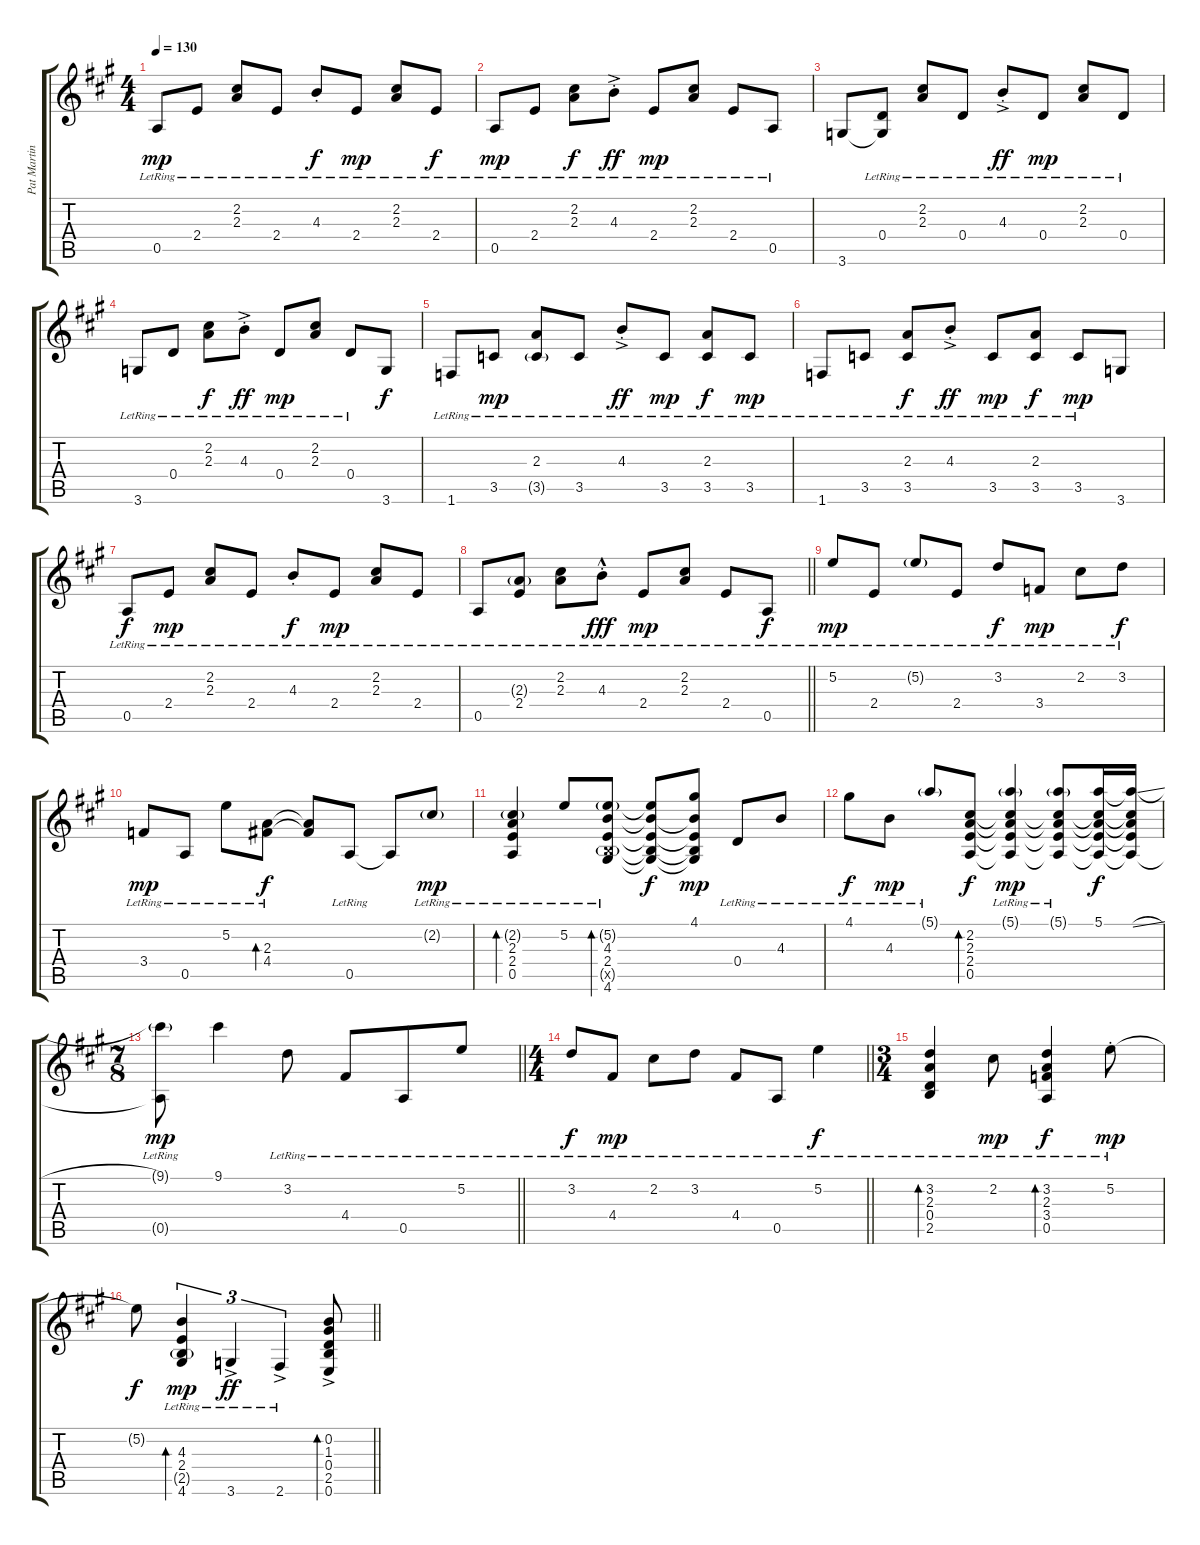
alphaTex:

\track ("Pat Martino-PM's ne 4" "Pat Martin") {instrument electricguitarjazz}
\staff {score tabs}
\tuning (E4 B3 G3 D3 A2 E2) {hide}
\ts (4 4)
\tempo 130
\clef g2
\ks a
0.5{lr}.8{dy mp instrument electricguitarjazz} 2.4{lr}.8 (2.2{lr} 2.3{lr}).8 2.4{lr}.8 4.3{st lr}.8{dy f} 2.4{lr}.8{dy mp} (2.2{lr} 2.3{lr}).8 2.4{lr}.8{dy f} |
0.5{lr}.8{dy mp} 2.4{lr}.8 (2.2{lr} 2.3{lr}).8{dy f} 4.3{ac st lr}.8{dy ff} 2.4{lr}.8{dy mp} (2.2{lr} 2.3{lr}).8 2.4{lr}.8 0.5{lr}.8 |
3.6.8 (0.4{lr} 3.6{t}).8 (2.2{lr} 2.3{lr}).8 0.4{lr}.8 4.3{ac st lr}.8{dy ff} 0.4{lr}.8{dy mp} (2.2{lr} 2.3{lr}).8 0.4{lr}.8 |
3.6{lr}.8 0.4{lr}.8 (2.2{lr} 2.3{lr}).8{dy f} 4.3{ac st lr}.8{dy ff} 0.4{lr}.8{dy mp} (2.2{lr} 2.3{lr}).8 0.4{lr}.8 3.6.8{dy f} |
1.6{lr}.8 3.5{lr}.8{dy mp} (2.3{lr} 3.5{g lr}).8 3.5{lr}.8 4.3{ac st lr}.8{dy ff} 3.5{lr}.8{dy mp} (2.3{lr} 3.5{lr}).8{dy f} 3.5{lr}.8{dy mp} |
1.6{lr}.8 3.5{lr}.8 (2.3{lr} 3.5{lr}).8{dy f} 4.3{ac st lr}.8{dy ff} 3.5{lr}.8{dy mp} (2.3{lr} 3.5{lr}).8{dy f} 3.5{lr}.8{dy mp} 3.6.8 |
0.5{lr}.8{dy f} 2.4{lr}.8{dy mp} (2.2{lr} 2.3{lr}).8 2.4{lr}.8 4.3{st lr}.8{dy f} 2.4{lr}.8{dy mp} (2.2{lr} 2.3{lr}).8 2.4{lr}.8 |
\barLineRight lightlight
0.5{lr}.8 (2.3{g lr} 2.4{lr}).8 (2.2{lr} 2.3{lr}).8 4.3{hac st lr}.8{dy fff} 2.4{lr}.8{dy mp} (2.2{lr} 2.3{lr}).8 2.4{lr}.8 0.5{lr}.8{dy f} |
5.2{lr}.8{dy mp} 2.4{lr}.8 5.2{g lr}.8 2.4{lr}.8 3.2{lr}.8{dy f} 3.4{lr}.8{dy mp} 2.2{lr}.8 3.2{lr}.8{dy f} |
3.4{lr}.8{dy mp} 0.5{lr}.8 5.2{lr}.8 (2.3{lr} 4.4{lr}).8{bd 30 dy f} (2.3{t} 4.4{t}).8 0.5{lr}.8 0.5{t}.8 2.2{g lr}.8{dy mp} |
(2.2{g lr} 2.3{lr} 2.4{lr} 0.5{lr}).4{bd 30} 5.2{lr}.8 (5.2{g lr} 4.3{lr} 2.4{lr} 2.5{g x} 4.6{lr}).8{bd 30} (5.2{t} 4.3{t} 2.4{t} 2.5{t} 4.6{t}).8{dy f} (4.1 4.3{t} 2.4{t} 2.5{t} 4.6{t}).8{dy mp} 0.4{lr}.8 4.3{lr}.8 |
4.1{lr}.8{dy f} 4.3{lr}.8{dy mp} 5.1{g lr}.8 (2.2 2.3 2.4 0.5).8{bd 30 dy f} (5.1{g lr} 2.2{t} 2.3{t} 2.4{t} 0.5{t}).4{dy mp} (5.1{g lr} 2.2{t} 2.3{t} 2.4{t} 0.5{t}).8 (5.1 2.2{t} 2.3{t} 2.4{t} 0.5{t}).16{dy f} (5.1{sl t} 2.2{t} 2.3{t} 2.4{t} 0.5{t}).16 |
\ts (7 8)
\barLineRight lightlight
(9.1{g lr} 0.5{t}).8{dy mp} 9.1.4 3.2{lr}.8 4.4{lr}.8 0.5{lr}.8 5.2{lr}.8 |
\ts (4 4)
\barLineRight lightlight
3.2{lr}.8{dy f} 4.4{lr}.8{dy mp} 2.2{lr}.8 3.2{lr}.8 4.4{lr}.8 0.5{lr}.8 5.2{lr}.4{dy f} |
\ts (3 4)
(3.2{lr} 2.3{lr} 0.4{lr} 2.5{lr}).4{bd 30} 2.2{lr}.8{dy mp} (3.2{lr} 2.3{lr} 3.4{lr} 0.5{lr}).4{bd 30 dy f} 5.2{st lr}.8{dy mp} |
\barLineRight lightlight
5.2{t}.8{dy f} (4.3{lr} 2.4{lr} 2.5{g lr} 4.6{lr}).4{tu (3 2) bd 30 dy mp} 3.6{ac lr}.4{tu (3 2) dy ff} 2.6{ac lr}.4{tu (3 2)} (0.2 1.3 0.4{ac} 2.5{ac} 0.6{ac}).8{bd 30}
